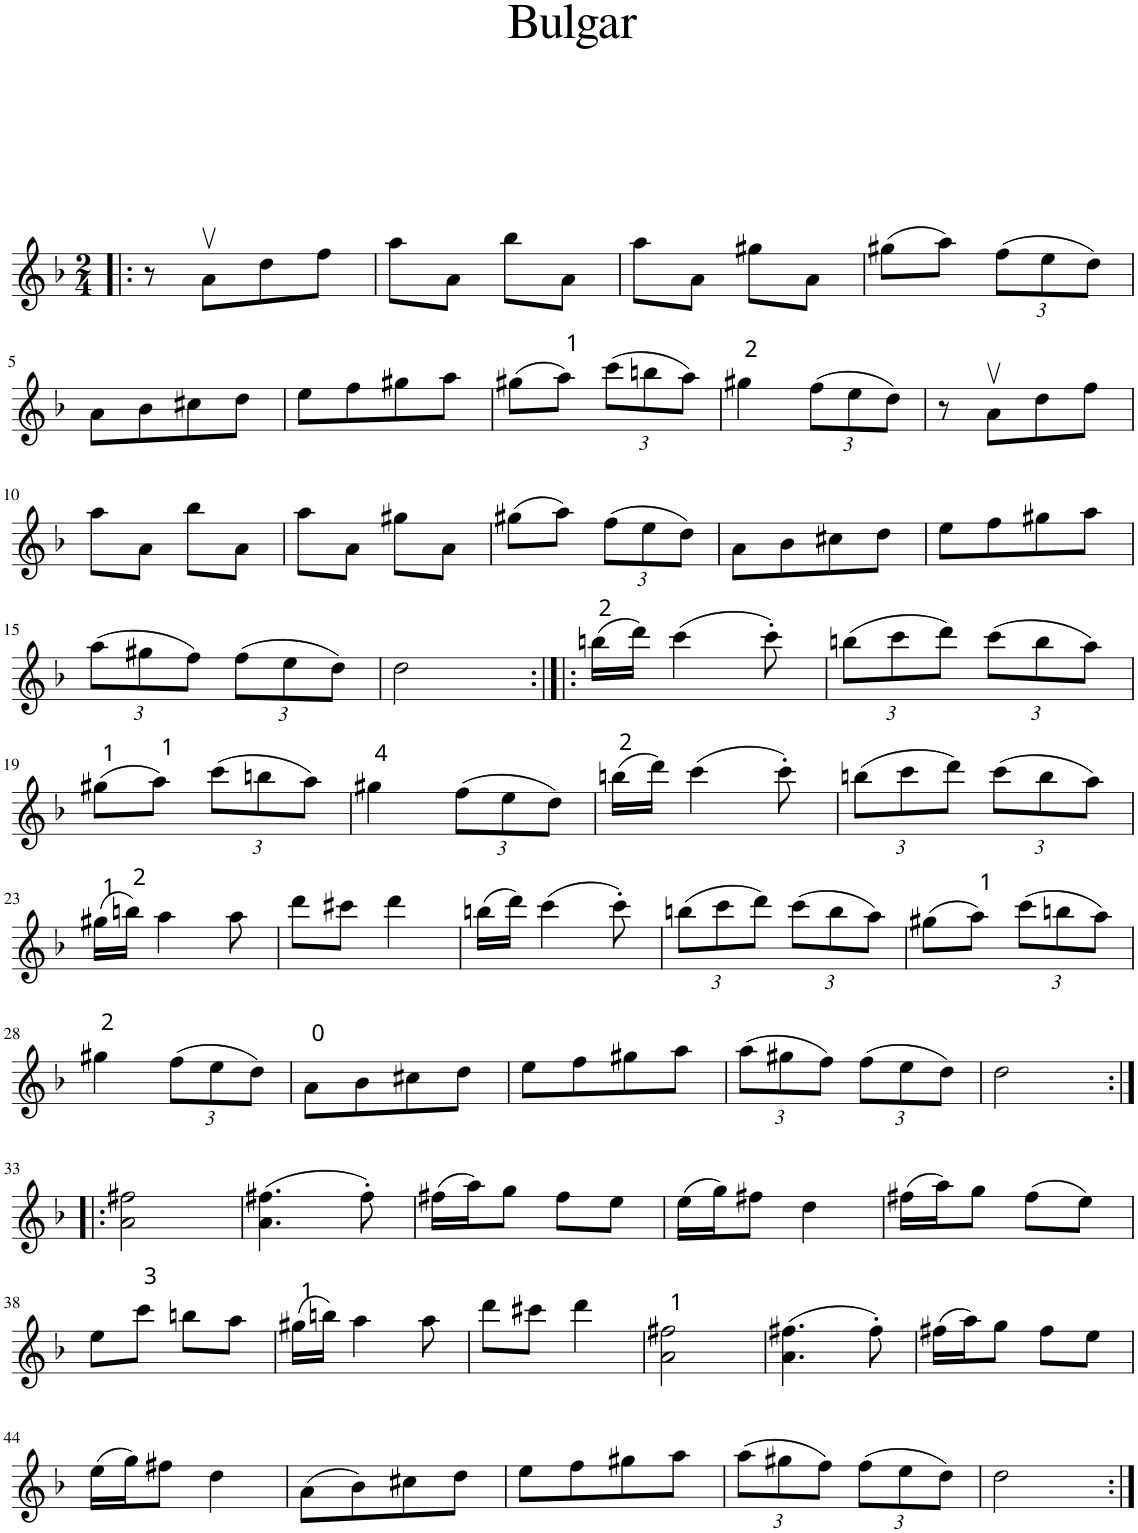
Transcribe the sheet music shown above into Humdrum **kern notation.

**kern
*part1
*staff1
*I"Piano
*I'Pno.
*clefG2
*k[b-]
*d:
*M2/4
=1!|:
8r
8av\L
8dd\
8ff\J
=2
8aa\L
8a\J
8bb-\L
8a\J
=3
8aa\L
8a\J
8gg#X\L
8a\J
=4
(8gg#X\L
8aa\J)
*Xbrackettup
(12ff\L
12ee\
12dd\J)
!!LO:LB:g=z
=5
8a\L
8b-\
8cc#X\
8dd\J
=6
8ee\L
8ff\
8gg#X\
8aa\J
=7
(8gg#X\L
8aa\J)
(12ccc\L
12bbn\
12aa\J)
=8
4gg#X\
(12ff\L
12ee\
12dd\J)
=9
8r
8av\L
8dd\
8ff\J
!!LO:LB:g=z
=10
8aa\L
8a\J
8bb-\L
8a\J
=11
8aa\L
8a\J
8gg#X\L
8a\J
=12
(8gg#X\L
8aa\J)
(12ff\L
12ee\
12dd\J)
=13
8a\L
8b-\
8cc#X\
8dd\J
=14
8ee\L
8ff\
8gg#X\
8aa\J
!!LO:LB:g=z
=15
(12aa\L
12gg#X\
12ff\J)
(12ff\L
12ee\
12dd\J)
=16
2dd\
=17:|!|:
(16bbn\LL
16ddd\JJ)
(4ccc\
8ccc'\)
=18
(12bbn\L
12ccc\
12ddd\J)
(12ccc\L
12bb\
12aa\J)
!!LO:LB:g=z
=19
(8gg#X\L
8aa\J)
(12ccc\L
12bbn\
12aa\J)
=20
4gg#X\
(12ff\L
12ee\
12dd\J)
=21
(16bbn\LL
16ddd\JJ)
(4ccc\
8ccc'\)
=22
(12bbn\L
12ccc\
12ddd\J)
(12ccc\L
12bb\
12aa\J)
!!LO:LB:g=z
=23
(16gg#X\LL
16bbn\JJ)
4aa\
8aa\
=24
8ddd\L
8ccc#X\J
4ddd\
=25
(16bbn\LL
16ddd\JJ)
(4ccc\
8ccc'\)
=26
(12bbn\L
12ccc\
12ddd\J)
(12ccc\L
12bb\
12aa\J)
=27
(8gg#X\L
8aa\J)
(12ccc\L
12bbn\
12aa\J)
!!LO:LB:g=z
=28
4gg#X\
(12ff\L
12ee\
12dd\J)
=29
8a\L
8b-\
8cc#X\
8dd\J
=30
8ee\L
8ff\
8gg#X\
8aa\J
=31
(12aa\L
12gg#X\
12ff\J)
(12ff\L
12ee\
12dd\J)
=32
2dd\
!!LO:LB:g=z
=33:|!|:
2a\ 2ff#X\
=34
(4.a\ 4.ff#X\
8ff#'\)
=35
(16ff#X\LL
16aa\J)
8gg\J
8ff#\L
8ee\J
=36
(16ee\LL
16gg\J)
8ff#X\J
4dd\
=37
(16ff#X\LL
16aa\J)
8gg\J
(8ff#\L
8ee\J)
!!LO:LB:g=z
=38
8ee\L
8ccc\J
8bbn\L
8aa\J
=39
(16gg#X\LL
16bbn\JJ)
4aa\
8aa\
=40
8ddd\L
8ccc#X\J
4ddd\
=41
2a\ 2ff#X\
=42
(4.a\ 4.ff#X\
8ff#'\)
=43
(16ff#X\LL
16aa\J)
8gg\J
8ff#\L
8ee\J
!!LO:LB:g=z
=44
(16ee\LL
16gg\J)
8ff#X\J
4dd\
=45
(8a\L
8b-\)
8cc#X\
8dd\J
=46
8ee\L
8ff\
8gg#X\
8aa\J
=47
(12aa\L
12gg#X\
12ff\J)
(12ff\L
12ee\
12dd\J)
=48
2dd\
=:|!
*-
